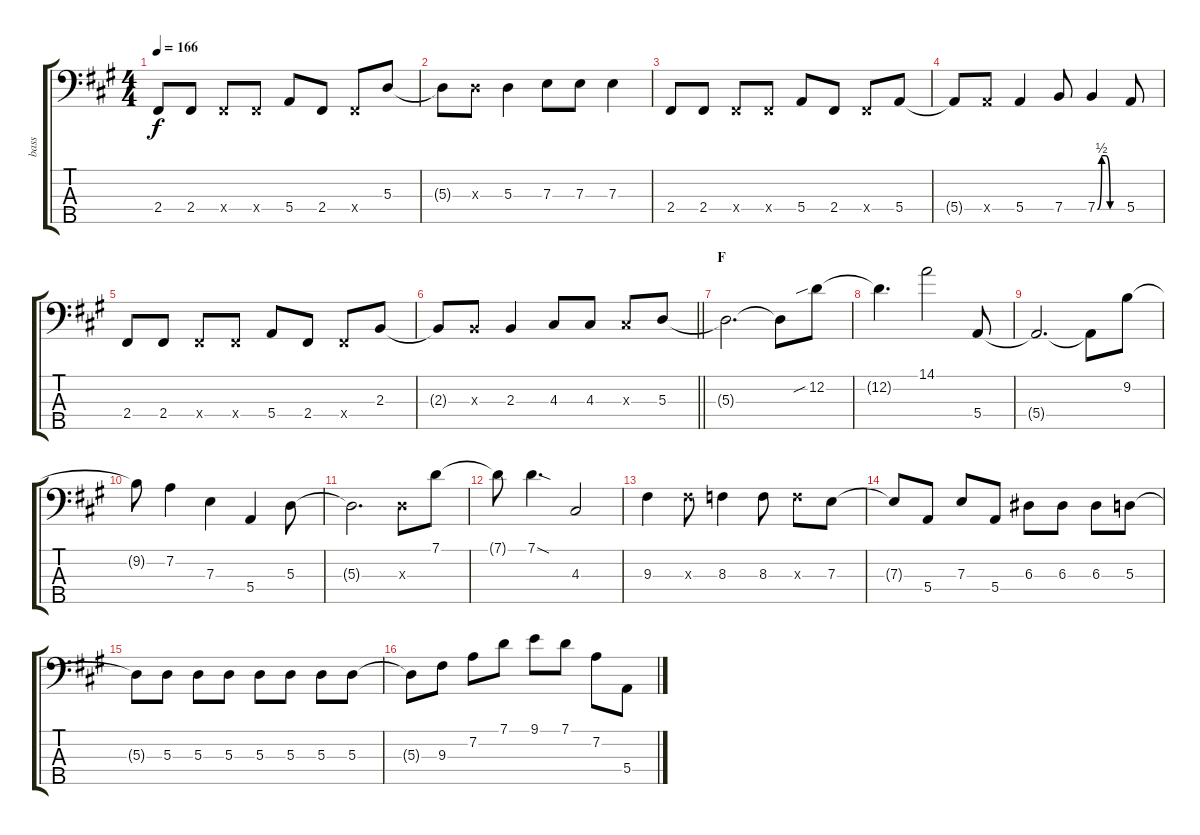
\track ("bass" "bass") {instrument electricbassfinger}
\staff {score tabs}
\tuning (G2 D2 A1 E1 B0) {hide}
\ts (4 4)
\tempo 166
\clef f4
\ks a
2.4.8{dy f} 2.4.8 2.4{x}.8 2.4{x}.8 5.4.8 2.4.8 2.4{x}.8 5.3.8 |
5.3{t}.8 5.3{x}.8 5.3.4 7.3.8 7.3.8 7.3.4 |
2.4.8 2.4.8 2.4{x}.8 2.4{x}.8 5.4.8 2.4.8 2.4{x}.8 5.4.8 |
5.4{t}.8 5.4{x}.8 5.4.4 7.4.8 7.4{be (custom 0 0 10 2 20 2 30 0 60 0)}.4 5.4.8 |
2.4.8 2.4.8 2.4{x}.8 2.4{x}.8 5.4.8 2.4.8 2.4{x}.8 2.3.8 |
\barLineRight lightlight
2.3{t}.8 2.3{x}.8 2.3.4 4.3.8 4.3.8 4.3{x}.8 5.3.8 |
\section ("" "F")
5.3{t}.2{d} 5.3{t}.8 12.2{sib}.8 |
12.2{t}.4{d} 14.1.2 5.4.8 |
5.4{t}.2{d} 5.4{t}.8 9.2.8 |
9.2{t}.8 7.2.4 7.3.4 5.4.4 5.3.8 |
5.3{t}.2{d} 5.3{x}.8 7.1.8 |
7.1{t}.8 7.1{sod}.4{d} 4.3.2 |
9.3.4 9.3{x}.8 8.3.4 8.3.8 8.3{x}.8 7.3.8 |
7.3{t}.8 5.4.8 7.3.8 5.4.8 6.3.8 6.3.8 6.3.8 5.3.8 |
5.3{t}.8 5.3.8 5.3.8 5.3.8 5.3.8 5.3.8 5.3.8 5.3.8 |
5.3{t}.8 9.3.8 7.2.8 7.1.8 9.1.8 7.1.8 7.2.8 5.4.8
